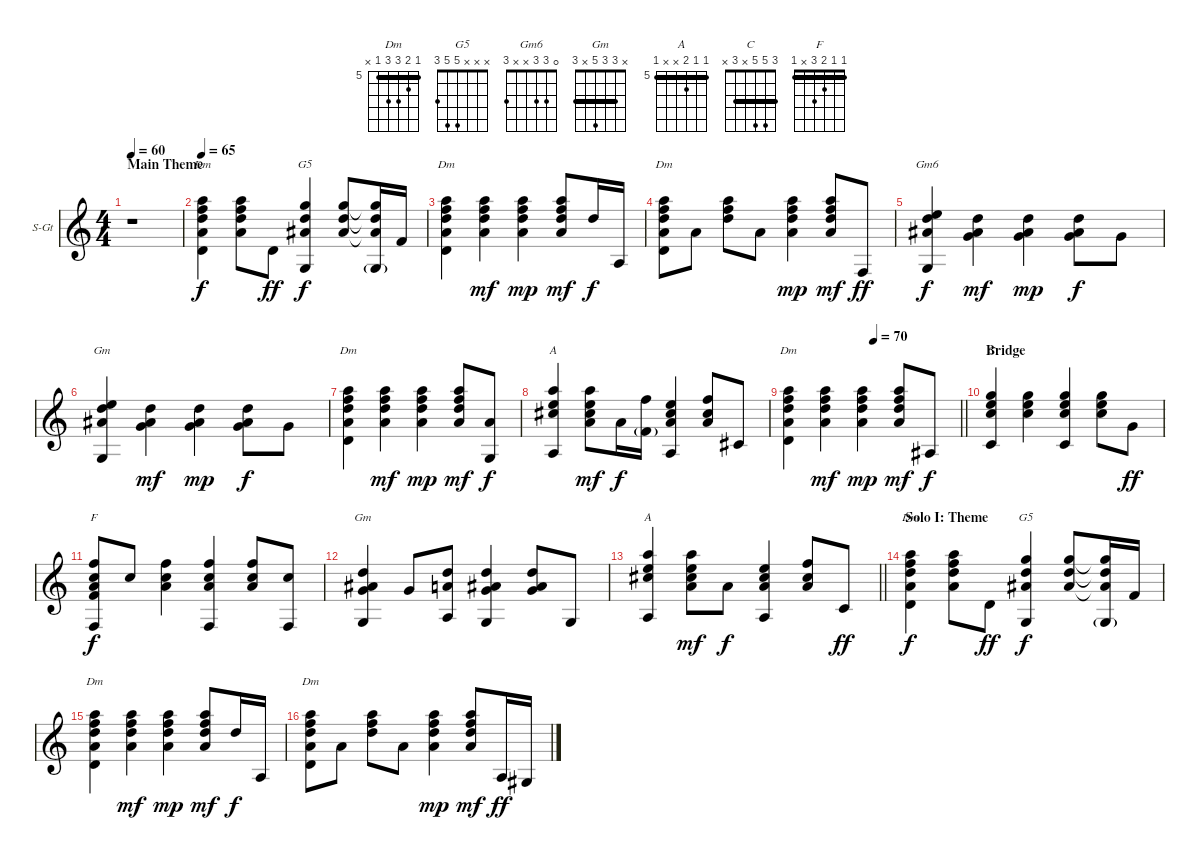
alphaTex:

\bracketExtendMode groupsimilarinstruments
\firstSystemTrackNameOrientation horizontal
\otherSystemsTrackNameOrientation horizontal
\track ("JJ" "S-Gt") {instrument acousticgrandpiano}
\staff {score}
\tuning (E4 B3 G3 D3 A2 E2)
\displaytranspose 12
\chord ("Dm" 5 6 7 7 5 x) {firstfret 5 barre 5}
\chord ("G5" x x x 5 5 3)
\chord ("Gm6" 0 3 3 x x 3)
\chord ("Gm" 0 3 3 5 5 3) {showfingering false}
\chord ("A" 5 5 6 x x 5) {firstfret 5 barre (5 5)}
\chord ("C" 3 5 5 x 3 x) {barre 3}
\chord ("F" 1 1 2 3 x 1) {barre (1 1)}
\chord ("Gm" x 3 3 5 x 3) {barre (3 3)}
\ts (4 4)
\beaming (8 2 2 2 2)
\section ("" "Main Theme")
\tempo 60
\clef g2
\ks c
r.1{dy f instrument acousticgrandpiano} |
\tempo 65
(5.1 6.2 7.3 7.4 5.5).4{ch "Dm"} (5.1 6.2 7.3 7.4).8 5.5.8{dy ff} (8.2 7.3 8.4 3.6).4{ch "G5" dy f} (8.2 7.3 8.4).8 (8.2{t} 7.3{t} 8.4{t} 3.6{g}).16 3.4.16 |
(5.1 6.2 7.3 7.4 5.5).4{ch "Dm"} (5.1 6.2 7.3 7.4).4{dy mf} (5.1 6.2 7.3 7.4).4{dy mp} (5.1 6.2 7.3 7.4).8{dy mf} 7.3.16{dy f} 0.5.16 |
(5.1 6.2 7.3 7.4 5.5).8{ch "Dm"} 7.4.8 (5.1 6.2 7.3).8 7.4.8 (5.1 6.2 7.3 7.4).4{dy mp} (5.1 6.2 7.3 7.4).8{dy mf} 1.6.8{dy ff} |
(0.1 3.2 3.3 3.6).4{ch "Gm6" dy f} (3.2 3.3 5.4).4{dy mf} (3.2 3.3 5.4).4{dy mp} (3.2 3.3 5.4).8{dy f} 5.4.8 |
(0.1 3.2 3.3 3.6).4{ch "Gm"} (3.2 3.3 5.4).4{dy mf} (3.2 3.3 5.4).4{dy mp} (3.2 3.3 5.4).8{dy f} 5.4.8 |
(5.1 6.2 7.3 7.4 5.5).4{ch "Dm"} (5.1 6.2 7.3 7.4).4{dy mf} (5.1 6.2 7.3 7.4).4{dy mp} (5.1 6.2 7.3 7.4).8{dy mf} (7.4 3.6).8{dy f} |
(5.1 5.2 6.3 5.6).4{ch "A"} (5.1 5.2 6.3 7.4).8{dy mf} 7.4.16{dy f} (6.2 8.5{g}).16 (5.2 6.3 7.4 5.6).4 (6.2 6.3 7.4).8 4.5.8 |
\tempo (70 0.5)
\barLineRight lightlight
(5.1 6.2 7.3 7.4 5.5).4{ch "Dm"} (5.1 6.2 7.3 7.4).4{dy mf} (5.1 6.2 7.3 7.4).4{dy mp} (5.1 6.2 7.3 7.4).8{dy mf} 1.5.8{dy f} |
\section ("" "Bridge")
(3.1 5.2 5.3 3.5).4{ch "C"} (3.1 5.2 5.3).4 (3.1 5.2 5.3 3.5).4 (3.1 5.2 5.3).8 5.4.8{dy ff} |
(1.1 1.2 2.3 3.4 1.6).8{ch "F" dy f} 1.2.8 (1.1 1.2 2.3).4 (1.1 1.2 2.3 1.6).4 (1.1 1.2 2.3).8 (1.2 1.6).8 |
(3.2 3.3 5.4 3.6).4{ch "Gm"} 5.4.8 (3.2 7.4 5.6).8 (3.2 3.3 5.4 3.6).4 (3.2 3.3 5.4).8 3.6.8 |
\barLineRight lightlight
(5.1 5.2 6.3 5.6).4{ch "A"} (5.1 5.2 6.3 7.4).8{dy mf} 7.4.8{dy f} (5.2 6.3 7.4 5.6).4 (6.2 6.3 7.4).8 3.5.8{dy ff} |
\section ("" "Solo I: Theme")
(5.1 6.2 7.3 7.4 5.5).4{ch "Dm" dy f} (5.1 6.2 7.3 7.4).8 5.5.8{dy ff} (8.2 7.3 8.4 3.6).4{ch "G5" dy f} (8.2 7.3 8.4).8 (8.2{t} 7.3{t} 8.4{t} 3.6{g}).16 3.4.16 |
(5.1 6.2 7.3 7.4 5.5).4{ch "Dm"} (5.1 6.2 7.3 7.4).4{dy mf} (5.1 6.2 7.3 7.4).4{dy mp} (5.1 6.2 7.3 7.4).8{dy mf} 7.3.16{dy f} 0.5.16 |
(5.1 6.2 7.3 7.4 5.5).8{ch "Dm"} 7.4.8 (5.1 6.2 7.3).8 7.4.8 (5.1 6.2 7.3 7.4).4{dy mp} (5.1 6.2 7.3 7.4).8{dy mf} 5.6.16{dy ff} 4.6.16
